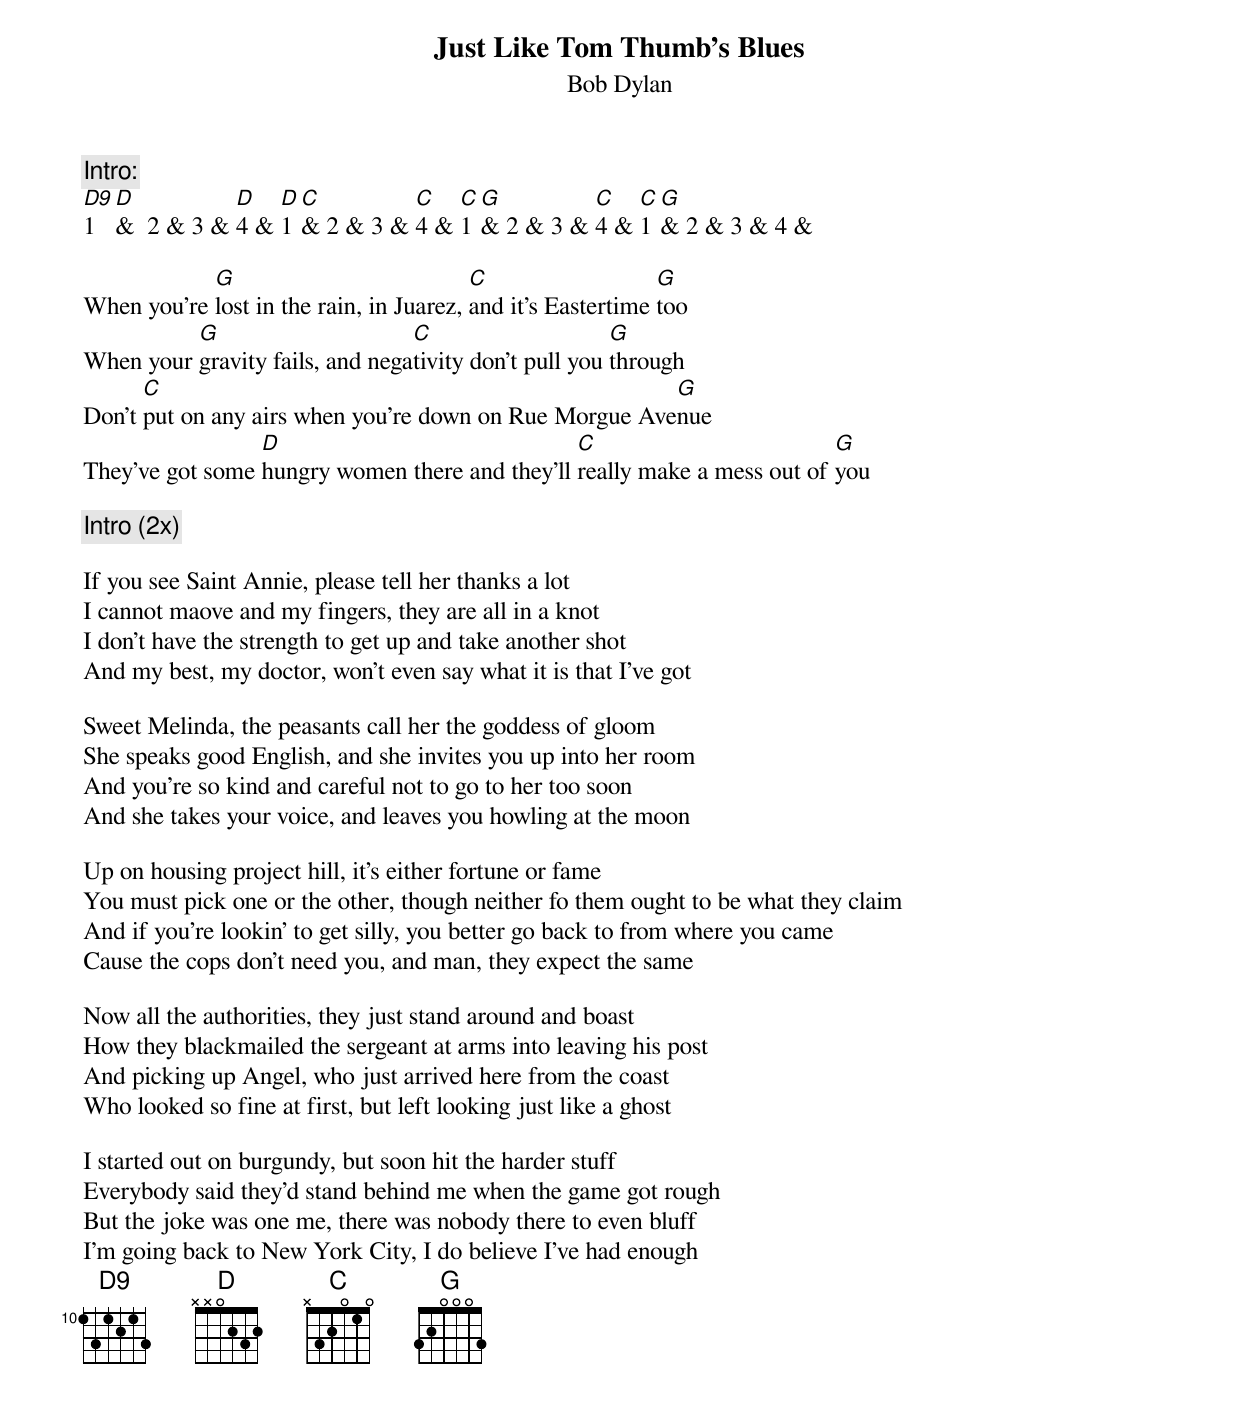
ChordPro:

{t:Just Like Tom Thumb's Blues}
{st:Bob Dylan}

{c:Intro:}
[D9]1  [D]&  2 & 3 & [D]4 & [D]1 [C]& 2 & 3 & [C]4 & [C]1 [G]& 2 & 3 & [C]4 & [C]1 [G]& 2 & 3 & 4 &

When you're [G]lost in the rain, in Juarez, [C]and it's Eastertime [G]too
When your [G]gravity fails, and nega[C]tivity don't pull you [G]through
Don't [C]put on any airs when you're down on Rue Morgue Ave[G]nue
They've got some [D]hungry women there and they'll [C]really make a mess out of [G]you

{c:Intro (2x)}

If you see Saint Annie, please tell her thanks a lot
I cannot maove and my fingers, they are all in a knot
I don't have the strength to get up and take another shot
And my best, my doctor, won't even say what it is that I've got

Sweet Melinda, the peasants call her the goddess of gloom
She speaks good English, and she invites you up into her room
And you're so kind and careful not to go to her too soon
And she takes your voice, and leaves you howling at the moon

Up on housing project hill, it's either fortune or fame
You must pick one or the other, though neither fo them ought to be what they claim
And if you're lookin' to get silly, you better go back to from where you came
Cause the cops don't need you, and man, they expect the same

Now all the authorities, they just stand around and boast
How they blackmailed the sergeant at arms into leaving his post
And picking up Angel, who just arrived here from the coast
Who looked so fine at first, but left looking just like a ghost

I started out on burgundy, but soon hit the harder stuff
Everybody said they'd stand behind me when the game got rough
But the joke was one me, there was nobody there to even bluff
I'm going back to New York City, I do believe I've had enough
